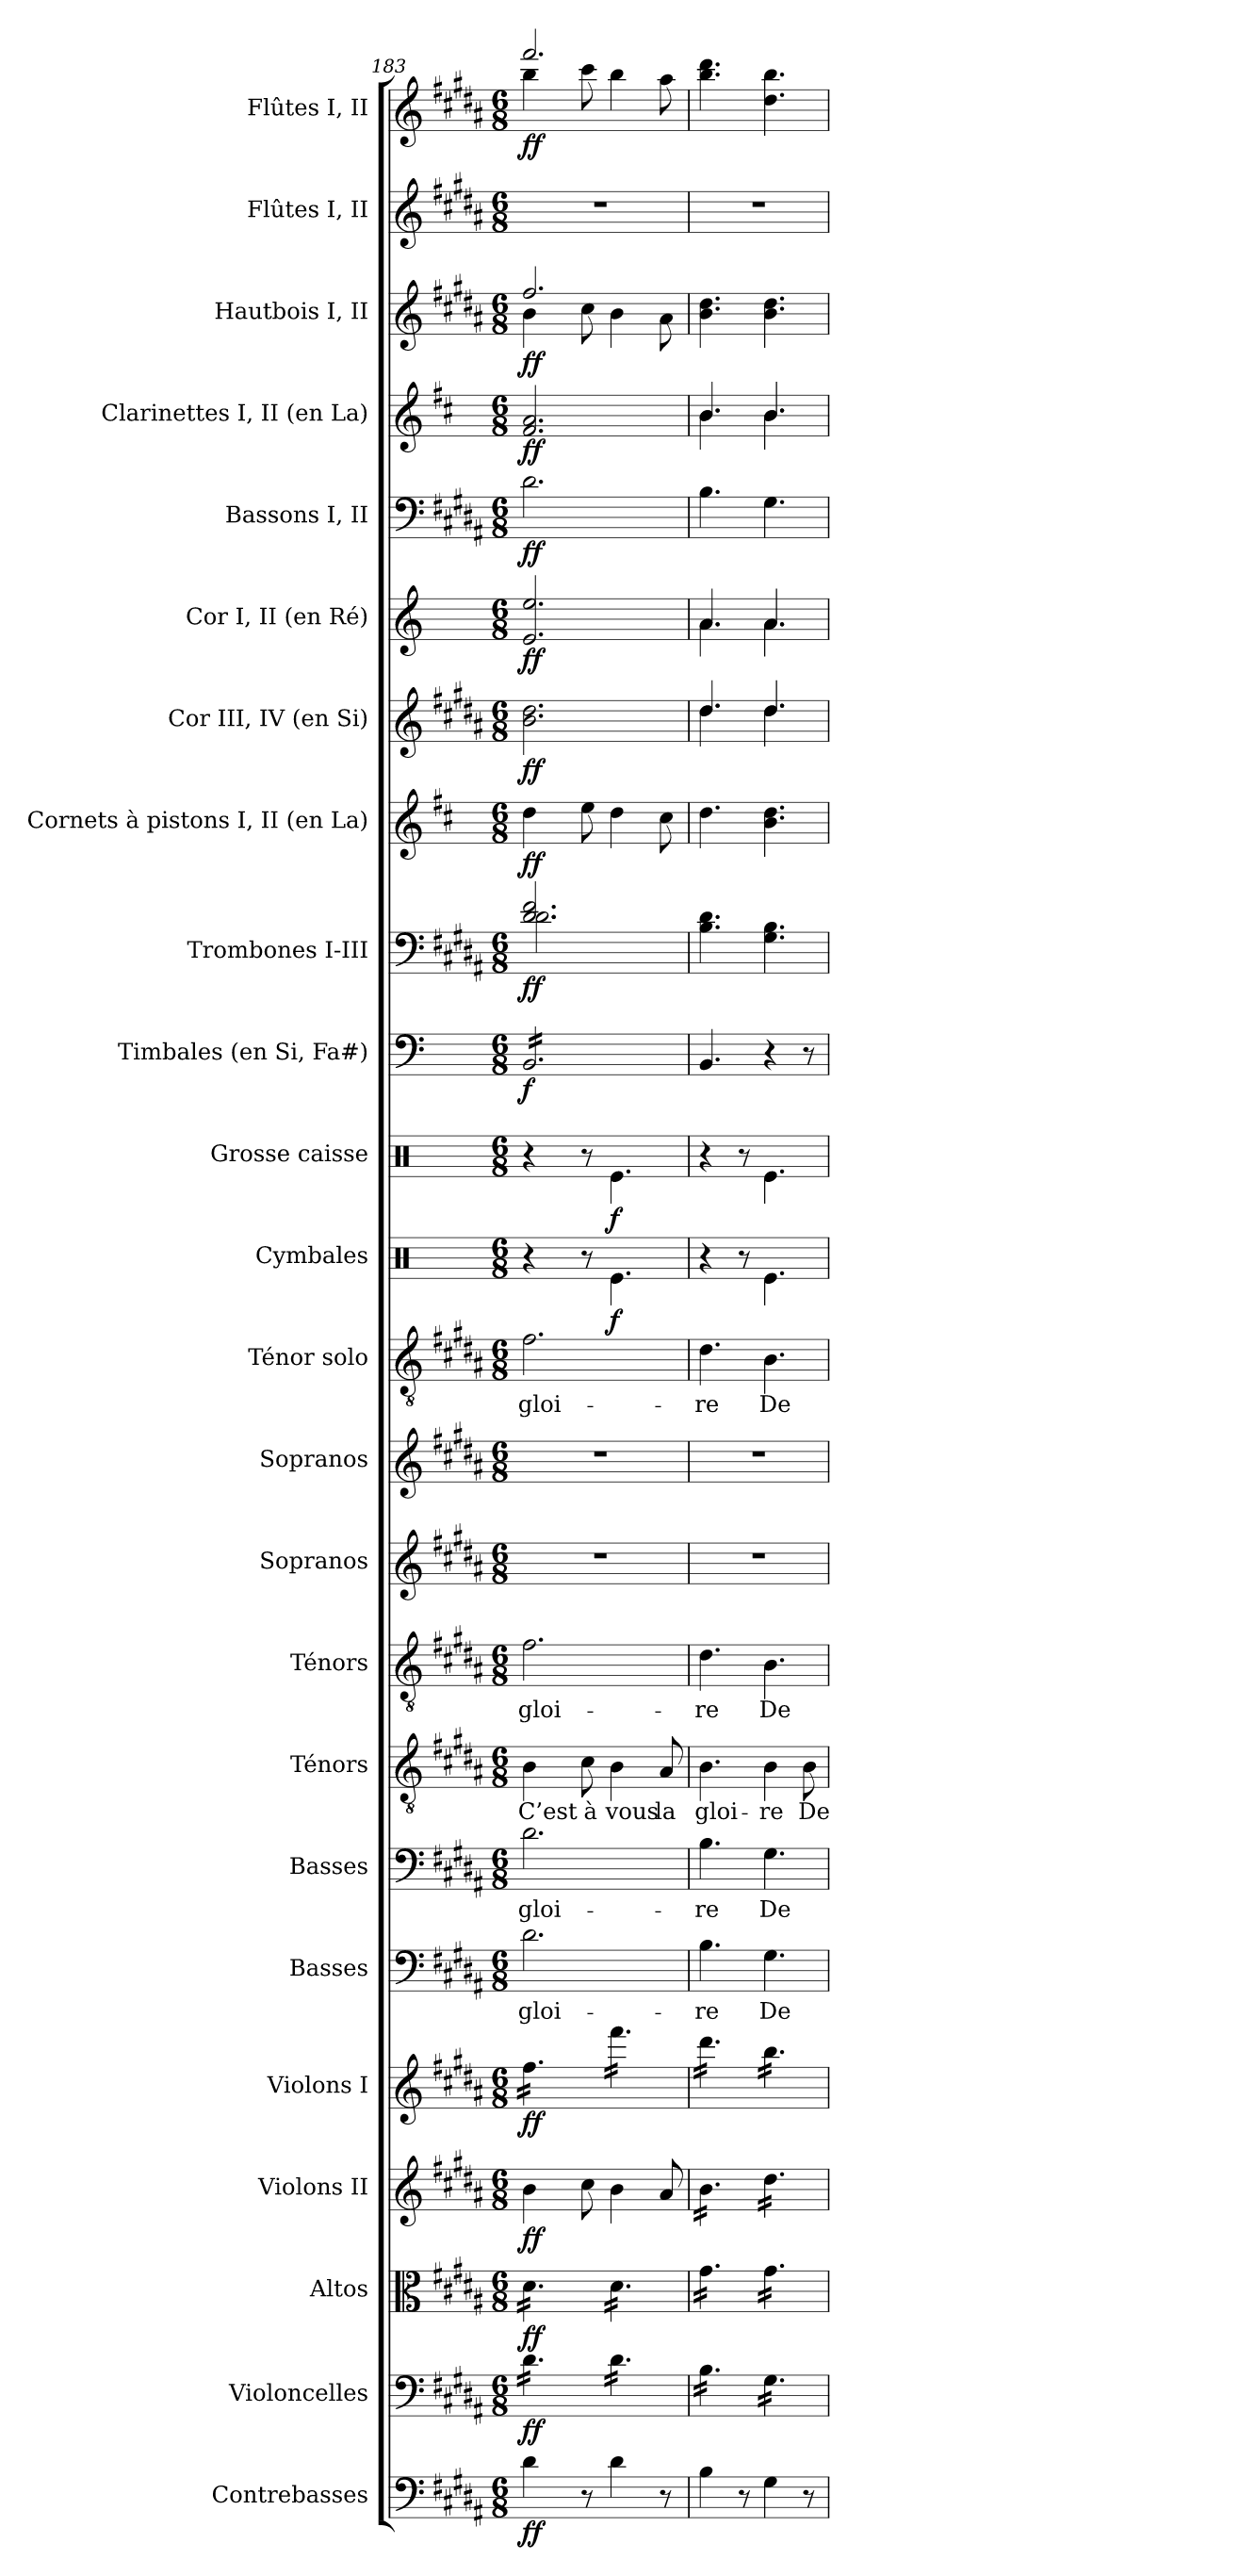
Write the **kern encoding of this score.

**kern	**dynam	**kern	**dynam	**kern	**dynam	**kern	**dynam	**kern	**dynam	**kern	**text	**kern	**text	**kern	**text	**kern	**text	**kern	**kern	**kern	**text	**kern	**dynam	**kern	**dynam	**kern	**dynam	**kern	**dynam	**kern	**dynam	**kern	**dynam	**kern	**dynam	**kern	**dynam	**kern	**dynam	**kern	**dynam	**kern	**kern	**dynam
*part24	*part24	*part23	*part23	*part22	*part22	*part21	*part21	*part20	*part20	*part19	*part19	*part18	*part18	*part17	*part17	*part16	*part16	*part15	*part14	*part13	*part13	*part12	*part12	*part11	*part11	*part10	*part10	*part9	*part9	*part8	*part8	*part7	*part7	*part6	*part6	*part5	*part5	*part4	*part4	*part3	*part3	*part2	*part1	*part1
*staff24	*staff24	*staff23	*staff23	*staff22	*staff22	*staff21	*staff21	*staff20	*staff20	*staff19	*staff19	*staff18	*staff18	*staff17	*staff17	*staff16	*staff16	*staff15	*staff14	*staff13	*staff13	*staff12	*staff12	*staff11	*staff11	*staff10	*staff10	*staff9	*staff9	*staff8	*staff8	*staff7	*staff7	*staff6	*staff6	*staff5	*staff5	*staff4	*staff4	*staff3	*staff3	*staff2	*staff1	*staff1
*I"Contrebasses	*	*I"Violoncelles	*	*I"Altos	*	*I"Violons II	*	*I"Violons I	*	*I"Basses	*	*I"Basses	*	*I"Ténors	*	*I"Ténors	*	*I"Sopranos	*I"Sopranos	*I"Ténor solo	*	*I"Cymbales	*	*I"Grosse caisse	*	*I"Timbales (en Si, Fa#)	*	*I"Trombones I-III	*	*I"Cornets à pistons I, II (en La)	*	*I"Cor III, IV (en Si)	*	*I"Cor I, II (en Ré)	*	*I"Bassons I, II	*	*I"Clarinettes I, II (en La)	*	*I"Hautbois I, II	*	*I"Flûtes I, II	*I"Flûtes I, II	*
*I'Cb.	*	*I'Vlles	*	*I'Altos	*	*I'Vns II	*	*I'Vns I	*	*I'Basses	*	*I'Basses	*	*I'Tén.	*	*I'Tén.	*	*I'Sopr.	*I'Sopr.	*I'Tén. solo	*	*I'Cym.	*	*I'G. c.	*	*I'Timb.	*	*I'Trb.	*	*I'C.à p. (La)	*	*I'Cor (Si)	*	*I'Cor (Ré)	*	*I'Bns	*	*I'Cl. (La)	*	*I'Hb.	*	*I'Fl.	*I'Fl.	*
*clefF4	*	*clefF4	*	*clefC3	*	*clefG2	*	*clefG2	*	*clefF4	*	*clefF4	*	*clefGv2	*	*clefGv2	*	*clefG2	*clefG2	*clefGv2	*	*clefX	*	*clefX	*	*clefF4	*	*clefF4	*	*clefG2	*	*clefG2	*	*clefG2	*	*clefF4	*	*clefG2	*	*clefG2	*	*clefG2	*clefG2	*
*ITrd7c12	*	*	*	*	*	*	*	*	*	*	*	*	*	*ITrd7c12	*	*ITrd7c12	*	*	*	*ITrd7c12	*	*	*	*	*	*	*	*	*	*ITrd2c3	*	*ITrd8c13	*	*ITrd6c10	*	*	*	*ITrd2c3	*	*	*	*	*	*
*k[f#c#g#d#a#]	*	*k[f#c#g#d#a#]	*	*k[f#c#g#d#a#]	*	*k[f#c#g#d#a#]	*	*k[f#c#g#d#a#]	*	*k[f#c#g#d#a#]	*	*k[f#c#g#d#a#]	*	*k[f#c#g#d#a#]	*	*k[f#c#g#d#a#]	*	*k[f#c#g#d#a#]	*k[f#c#g#d#a#]	*k[f#c#g#d#a#]	*	*k[]	*	*k[]	*	*k[]	*	*k[f#c#g#d#a#]	*	*k[f#c#g#d#a#]	*	*k[f#c#g#d#a#]	*	*k[f#c#]	*	*k[f#c#g#d#a#]	*	*k[f#c#g#d#a#]	*	*k[f#c#g#d#a#]	*	*k[f#c#g#d#a#]	*k[f#c#g#d#a#]	*
*B:	*	*B:	*	*B:	*	*B:	*	*B:	*	*B:	*	*B:	*	*B:	*	*B:	*	*B:	*B:	*B:	*	*C:	*	*C:	*	*C:	*	*B:	*	*B:	*	*B:	*	*D:	*	*B:	*	*B:	*	*B:	*	*B:	*B:	*
*M6/8	*	*M6/8	*	*M6/8	*	*M6/8	*	*M6/8	*	*M6/8	*	*M6/8	*	*M6/8	*	*M6/8	*	*M6/8	*M6/8	*M6/8	*	*M6/8	*	*M6/8	*	*M6/8	*	*M6/8	*	*M6/8	*	*M6/8	*	*M6/8	*	*M6/8	*	*M6/8	*	*M6/8	*	*M6/8	*M6/8	*
=183	=183	=183	=183	=183	=183	=183	=183	=183	=183	=183	=183	=183	=183	=183	=183	=183	=183	=183	=183	=183	=183	=183	=183	=183	=183	=183	=183	=183	=183	=183	=183	=183	=183	=183	=183	=183	=183	=183	=183	=183	=183	=183	=183	=183
!	!	!	!	!	!	!	!	!	!	!	!LO:LY:b:color=#000000	!	!	!	!	!	!	!	!	!	!	!	!	!	!	!	!	!	!	!	!	!	!	!	!	!	!	!	!	!	!	!	!	!
!	!	!	!	!	!	!	!	!	!	!	!	!	!LO:LY:b:color=#000000	!	!	!	!	!	!	!	!	!	!	!	!	!	!	!	!	!	!	!	!	!	!	!	!	!	!	!	!	!	!	!
!	!	!	!	!	!	!	!	!	!	!	!	!	!	!	!LO:LY:b:color=#000000	!	!	!	!	!	!	!	!	!	!	!	!	!	!	!	!	!	!	!	!	!	!	!	!	!	!	!	!	!
!	!	!	!	!	!	!	!	!	!	!	!	!	!	!	!	!	!LO:LY:b:color=#000000	!LO:N:vis=1	!LO:N:vis=1	!	!	!	!	!	!	!	!	!	!	!	!	!	!	!	!	!	!	!	!	!	!	!	!	!
!	!	!	!	!	!	!	!	!	!	!	!	!	!	!	!	!	!	!	!	!	!LO:LY:b:color=#000000	!	!	!	!	!	!	!	!	!	!	!	!	!	!	!	!	!	!	!	!	!LO:N:vis=1	!	!
*	*	*	*	*	*	*	*	*	*	*	*	*	*	*	*	*	*	*	*	*	*	*	*	*	*	*	*	*^	*	*	*	*	*	*	*	*	*	*	*	*^	*	*	*^	*
*	*	*tremolo	*	*	*	*	*	*	*	*	*	*	*	*	*	*	*	*	*	*	*	*	*	*	*	*	*	*	*	*	*	*	*	*	*	*	*	*	*	*	*	*	*	*	*	*	*
*	*	*	*	*tremolo	*	*	*	*	*	*	*	*	*	*	*	*	*	*	*	*	*	*	*	*	*	*	*	*	*	*	*	*	*	*	*	*	*	*	*	*	*	*	*	*	*	*	*
*	*	*	*	*	*	*	*	*tremolo	*	*	*	*	*	*	*	*	*	*	*	*	*	*	*	*	*	*	*	*	*	*	*	*	*	*	*	*	*	*	*	*	*	*	*	*	*	*	*
*	*	*	*	*	*	*	*	*	*	*	*	*	*	*	*	*	*	*	*	*	*	*	*	*	*	*tremolo	*	*	*	*	*	*	*	*	*	*	*	*	*	*	*	*	*	*	*	*	*
4D#i\	ff	16d#i\LL	ff	16d#i\LL	ff	4bi\	ff	16ff#i\LL	ff	2.d#i\	gloi-	2.d#i\	gloi-	4BBi\	C’est	2.F#i\	gloi-	2.r	2.r	2.F#i\	gloi-	4r	.	4r	.	16BBi/LL	f	2.d#i/ 2.f#i	2.d#i\	ff	4bi\	ff	2.Bi\ 2.d#i	ff	2.F#i/ 2.f#i	ff	2.d#i\	ff	2.d#i/ 2.f#i	ff	2.ff#i/	4bi\	ff	2.r	2.fff#i/	4bbi\	ff
.	.	16d#i\	.	16d#i\	.	.	.	16ff#i\	.	.	.	.	.	.	.	.	.	.	.	.	.	.	.	.	.	16BBi/	.	.	.	.	.	.	.	.	.	.	.	.	.	.	.	.	.	.	.	.	.
.	.	16d#i\	.	16d#i\	.	.	.	16ff#i\	.	.	.	.	.	.	.	.	.	.	.	.	.	.	.	.	.	16BBi/	.	.	.	.	.	.	.	.	.	.	.	.	.	.	.	.	.	.	.	.	.
.	.	16d#i\	.	16d#i\	.	.	.	16ff#i\	.	.	.	.	.	.	.	.	.	.	.	.	.	.	.	.	.	16BBi/	.	.	.	.	.	.	.	.	.	.	.	.	.	.	.	.	.	.	.	.	.
!	!	!	!	!	!	!	!	!	!	!	!	!	!	!	!LO:LY:b:color=#000000	!	!	!	!	!	!	!	!	!	!	!	!	!	!	!	!	!	!	!	!	!	!	!	!	!	!	!	!	!	!	!	!
8r	.	16d#i\	.	16d#i\	.	8cc#i\	.	16ff#i\	.	.	.	.	.	8C#i\	à	.	.	.	.	.	.	8r	.	8r	.	16BBi/	.	.	.	.	8cc#i\	.	.	.	.	.	.	.	.	.	.	8cc#i\	.	.	.	8ccc#i\	.
.	.	16d#i\JJ	.	16d#i\JJ	.	.	.	16ff#i\JJ	.	.	.	.	.	.	.	.	.	.	.	.	.	.	.	.	.	16BBi/	.	.	.	.	.	.	.	.	.	.	.	.	.	.	.	.	.	.	.	.	.
!	!	!	!	!	!	!	!	!	!	!	!	!	!	!	!LO:LY:b:color=#000000	!	!	!	!	!	!	!	!	!	!	!	!	!	!	!	!	!	!	!	!	!	!	!	!	!	!	!	!	!	!	!	!
4D#i\	.	16d#i\LL	.	16d#i\LL	.	4bi\	.	16fff#i\LL	.	.	.	.	.	4BBi\	vous	.	.	.	.	.	.	4.Rei\	f	4.Rei\	f	16BBi/	.	.	.	.	4bi\	.	.	.	.	.	.	.	.	.	.	4bi\	.	.	.	4bbi\	.
.	.	16d#i\	.	16d#i\	.	.	.	16fff#i\	.	.	.	.	.	.	.	.	.	.	.	.	.	.	.	.	.	16BBi/	.	.	.	.	.	.	.	.	.	.	.	.	.	.	.	.	.	.	.	.	.
.	.	16d#i\	.	16d#i\	.	.	.	16fff#i\	.	.	.	.	.	.	.	.	.	.	.	.	.	.	.	.	.	16BBi/	.	.	.	.	.	.	.	.	.	.	.	.	.	.	.	.	.	.	.	.	.
.	.	16d#i\	.	16d#i\	.	.	.	16fff#i\	.	.	.	.	.	.	.	.	.	.	.	.	.	.	.	.	.	16BBi/	.	.	.	.	.	.	.	.	.	.	.	.	.	.	.	.	.	.	.	.	.
!	!	!	!	!	!	!	!	!	!	!	!	!	!	!	!LO:LY:b:color=#000000	!	!	!	!	!	!	!	!	!	!	!	!	!	!	!	!	!	!	!	!	!	!	!	!	!	!	!	!	!	!	!	!
8r	.	16d#i\	.	16d#i\	.	8a#i/	.	16fff#i\	.	.	.	.	.	8AA#i/	la	.	.	.	.	.	.	.	.	.	.	16BBi/	.	.	.	.	8a#i\	.	.	.	.	.	.	.	.	.	.	8a#i\	.	.	.	8aa#i\	.
.	.	16d#i\JJ	.	16d#i\JJ	.	.	.	16fff#i\JJ	.	.	.	.	.	.	.	.	.	.	.	.	.	.	.	.	.	16BBi/JJ	.	.	.	.	.	.	.	.	.	.	.	.	.	.	.	.	.	.	.	.	.
*	*	*	*	*	*	*	*	*	*	*	*	*	*	*	*	*	*	*	*	*	*	*	*	*	*	*Xtremolo	*	*	*	*	*	*	*	*	*	*	*	*	*	*	*	*	*	*	*	*	*
*	*	*	*	*	*	*	*	*	*	*	*	*	*	*	*	*	*	*	*	*	*	*	*	*	*	*	*	*v	*v	*	*	*	*	*	*	*	*	*	*	*	*v	*v	*	*	*v	*v	*
=184	=184	=184	=184	=184	=184	=184	=184	=184	=184	=184	=184	=184	=184	=184	=184	=184	=184	=184	=184	=184	=184	=184	=184	=184	=184	=184	=184	=184	=184	=184	=184	=184	=184	=184	=184	=184	=184	=184	=184	=184	=184	=184	=184	=184
*	*	*	*	*	*	*	*	*	*	*	*	*	*	*	*	*	*	*	*	*	*	*	*	*	*	*	*	*	*	*	*	*	*	*	*	*	*	*	*	*^	*	*	*^	*
!	!	!	!	!	!	!	!	!	!	!	!LO:LY:b:color=#000000	!	!	!	!	!	!	!	!	!	!	!	!	!	!	!	!	!	!	!	!	!	!	!	!	!	!	!	!	!	!	!	!	!	!	!
*	*	*	*	*	*	*	*	*	*	*	*	*	*	*	*	*	*	*	*	*	*	*	*	*	*	*	*	*	*	*	*	*	*	*	*	*	*	*	*	*v	*v	*	*	*v	*v	*
*	*	*	*	*	*	*	*	*	*	*	*	*	*	*	*	*	*	*	*	*	*	*	*	*	*	*	*	*	*	*	*	*	*	*	*	*	*	*	*	*^	*	*	*^	*
!	!	!	!	!	!	!	!	!	!	!	!	!	!LO:LY:b:color=#000000	!	!	!	!	!	!	!	!	!	!	!	!	!	!	!	!	!	!	!	!	!	!	!	!	!	!	!	!	!	!	!	!	!
*	*	*	*	*	*	*	*	*	*	*	*	*	*	*	*	*	*	*	*	*	*	*	*	*	*	*	*	*	*	*	*	*	*	*	*	*	*	*	*	*v	*v	*	*	*v	*v	*
*	*	*	*	*	*	*	*	*	*	*	*	*	*	*	*	*	*	*	*	*	*	*	*	*	*	*	*	*	*	*	*	*	*	*	*	*	*	*	*	*^	*	*	*^	*
!	!	!	!	!	!	!	!	!	!	!	!	!	!	!	!LO:LY:b:color=#000000	!	!	!	!	!	!	!	!	!	!	!	!	!	!	!	!	!	!	!	!	!	!	!	!	!	!	!	!	!	!	!
*	*	*	*	*	*	*	*	*	*	*	*	*	*	*	*	*	*	*	*	*	*	*	*	*	*	*	*	*	*	*	*	*	*	*	*	*	*	*	*	*v	*v	*	*	*v	*v	*
*	*	*	*	*	*	*	*	*	*	*	*	*	*	*	*	*	*	*	*	*	*	*	*	*	*	*	*	*	*	*	*	*	*	*	*	*	*	*	*	*^	*	*	*^	*
!	!	!	!	!	!	!	!	!	!	!	!	!	!	!	!	!	!LO:LY:b:color=#000000	!LO:N:vis=1	!LO:N:vis=1	!	!	!	!	!	!	!	!	!	!	!	!	!	!	!	!	!	!	!	!	!	!	!	!	!	!	!
*	*	*	*	*	*	*	*	*	*	*	*	*	*	*	*	*	*	*	*	*	*	*	*	*	*	*	*	*	*	*	*	*	*	*	*	*	*	*	*	*v	*v	*	*	*v	*v	*
*	*	*	*	*	*	*	*	*	*	*	*	*	*	*	*	*	*	*	*	*	*	*	*	*	*	*	*	*	*	*	*	*	*	*	*	*	*	*	*	*^	*	*	*^	*
!	!	!	!	!	!	!	!	!	!	!	!	!	!	!	!	!	!	!	!	!	!LO:LY:b:color=#000000	!	!	!	!	!	!	!	!	!	!	!	!	!	!	!	!	!	!	!	!	!	!LO:N:vis=1	!	!	!
*	*	*	*	*	*	*	*	*	*	*	*	*	*	*	*	*	*	*	*	*	*	*	*	*	*	*	*	*	*	*	*	*^	*	*^	*	*	*	*^	*	*v	*v	*	*	*v	*v	*
*	*	*	*	*	*	*tremolo	*	*	*	*	*	*	*	*	*	*	*	*	*	*	*	*	*	*	*	*	*	*	*	*	*	*	*	*	*	*	*	*	*	*	*	*	*	*	*	*	*
4BBi\	.	16Bi\LL	.	16g#i\LL	.	16bi\LL	.	16ddd#i\LL	.	4.Bi\	-re	4.Bi\	-re	4.BBi\	gloi-	4.D#i\	-re	2.r	2.r	4.D#i\	-re	4r	.	4r	.	4.BBi/	.	4.Bi\ 4.d#i	.	4.bi\	.	4.d#i/	4.d#i\	.	4.Bi/	4.Bi\	.	4.Bi\	.	4.g#i/	4.g#i\	.	4.bi\ 4.dd#i	.	2.r	4.bbi\ 4.ddd#i	.
.	.	16Bi\	.	16g#i\	.	16bi\	.	16ddd#i\	.	.	.	.	.	.	.	.	.	.	.	.	.	.	.	.	.	.	.	.	.	.	.	.	.	.	.	.	.	.	.	.	.	.	.	.	.	.	.
.	.	16Bi\	.	16g#i\	.	16bi\	.	16ddd#i\	.	.	.	.	.	.	.	.	.	.	.	.	.	.	.	.	.	.	.	.	.	.	.	.	.	.	.	.	.	.	.	.	.	.	.	.	.	.	.
.	.	16Bi\	.	16g#i\	.	16bi\	.	16ddd#i\	.	.	.	.	.	.	.	.	.	.	.	.	.	.	.	.	.	.	.	.	.	.	.	.	.	.	.	.	.	.	.	.	.	.	.	.	.	.	.
8r	.	16Bi\	.	16g#i\	.	16bi\	.	16ddd#i\	.	.	.	.	.	.	.	.	.	.	.	.	.	8r	.	8r	.	.	.	.	.	.	.	.	.	.	.	.	.	.	.	.	.	.	.	.	.	.	.
.	.	16Bi\JJ	.	16g#i\JJ	.	16bi\JJ	.	16ddd#i\JJ	.	.	.	.	.	.	.	.	.	.	.	.	.	.	.	.	.	.	.	.	.	.	.	.	.	.	.	.	.	.	.	.	.	.	.	.	.	.	.
!	!	!	!	!	!	!	!	!	!	!	!LO:LY:b:color=#000000	!	!	!	!	!	!	!	!	!	!	!	!	!	!	!	!	!	!	!	!	!	!	!	!	!	!	!	!	!	!	!	!	!	!	!	!
!	!	!	!	!	!	!	!	!	!	!	!	!	!LO:LY:b:color=#000000	!	!	!	!	!	!	!	!	!	!	!	!	!	!	!	!	!	!	!	!	!	!	!	!	!	!	!	!	!	!	!	!	!	!
!	!	!	!	!	!	!	!	!	!	!	!	!	!	!	!LO:LY:b:color=#000000	!	!	!	!	!	!	!	!	!	!	!	!	!	!	!	!	!	!	!	!	!	!	!	!	!	!	!	!	!	!	!	!
!	!	!	!	!	!	!	!	!	!	!	!	!	!	!	!	!	!LO:LY:b:color=#000000	!	!	!	!	!	!	!	!	!	!	!	!	!	!	!	!	!	!	!	!	!	!	!	!	!	!	!	!	!	!
!	!	!	!	!	!	!	!	!	!	!	!	!	!	!	!	!	!	!	!	!	!LO:LY:b:color=#000000	!	!	!	!	!	!	!	!	!	!	!	!	!	!	!	!	!	!	!	!	!	!	!	!	!	!
4GG#i\	.	16G#i\LL	.	16g#i\LL	.	16dd#i\LL	.	16bbi\LL	.	4.G#i\	De	4.G#i\	De	4BBi\	-re	4.BBi\	De	.	.	4.BBi\	De	4.Rei\	.	4.Rei\	.	4r	.	4.G#i\ 4.Bi	.	4.g#i\ 4.bi	.	4.d#i/	4.d#i\	.	4.Bi/	4.Bi\	.	4.G#i\	.	4.g#i/	4.g#i\	.	4.bi\ 4.dd#i	.	.	4.dd#i\ 4.bbi	.
.	.	16G#i\	.	16g#i\	.	16dd#i\	.	16bbi\	.	.	.	.	.	.	.	.	.	.	.	.	.	.	.	.	.	.	.	.	.	.	.	.	.	.	.	.	.	.	.	.	.	.	.	.	.	.	.
.	.	16G#i\	.	16g#i\	.	16dd#i\	.	16bbi\	.	.	.	.	.	.	.	.	.	.	.	.	.	.	.	.	.	.	.	.	.	.	.	.	.	.	.	.	.	.	.	.	.	.	.	.	.	.	.
.	.	16G#i\	.	16g#i\	.	16dd#i\	.	16bbi\	.	.	.	.	.	.	.	.	.	.	.	.	.	.	.	.	.	.	.	.	.	.	.	.	.	.	.	.	.	.	.	.	.	.	.	.	.	.	.
!	!	!	!	!	!	!	!	!	!	!	!	!	!	!	!LO:LY:b:color=#000000	!	!	!	!	!	!	!	!	!	!	!	!	!	!	!	!	!	!	!	!	!	!	!	!	!	!	!	!	!	!	!	!
8r	.	16G#i\	.	16g#i\	.	16dd#i\	.	16bbi\	.	.	.	.	.	8BBi\	De	.	.	.	.	.	.	.	.	.	.	8r	.	.	.	.	.	.	.	.	.	.	.	.	.	.	.	.	.	.	.	.	.
.	.	16G#i\JJ	.	16g#i\JJ	.	16dd#i\JJ	.	16bbi\JJ	.	.	.	.	.	.	.	.	.	.	.	.	.	.	.	.	.	.	.	.	.	.	.	.	.	.	.	.	.	.	.	.	.	.	.	.	.	.	.
*	*	*	*	*	*	*	*	*Xtremolo	*	*	*	*	*	*	*	*	*	*	*	*	*	*	*	*	*	*	*	*	*	*	*	*	*	*	*	*	*	*	*	*	*	*	*	*	*	*	*
*	*	*	*	*	*	*Xtremolo	*	*	*	*	*	*	*	*	*	*	*	*	*	*	*	*	*	*	*	*	*	*	*	*	*	*	*	*	*	*	*	*	*	*	*	*	*	*	*	*	*
*	*	*	*	*Xtremolo	*	*	*	*	*	*	*	*	*	*	*	*	*	*	*	*	*	*	*	*	*	*	*	*	*	*	*	*	*	*	*	*	*	*	*	*	*	*	*	*	*	*	*
*	*	*Xtremolo	*	*	*	*	*	*	*	*	*	*	*	*	*	*	*	*	*	*	*	*	*	*	*	*	*	*	*	*	*	*	*	*	*	*	*	*	*	*	*	*	*	*	*	*	*
*	*	*	*	*	*	*	*	*	*	*	*	*	*	*	*	*	*	*	*	*	*	*	*	*	*	*	*	*	*	*	*	*v	*v	*	*	*	*	*	*	*v	*v	*	*	*	*	*	*
*	*	*	*	*	*	*	*	*	*	*	*	*	*	*	*	*	*	*	*	*	*	*	*	*	*	*	*	*	*	*	*	*	*	*v	*v	*	*	*	*	*	*	*	*	*	*
=	=	=	=	=	=	=	=	=	=	=	=	=	=	=	=	=	=	=	=	=	=	=	=	=	=	=	=	=	=	=	=	=	=	=	=	=	=	=	=	=	=	=	=	=
*-	*-	*-	*-	*-	*-	*-	*-	*-	*-	*-	*-	*-	*-	*-	*-	*-	*-	*-	*-	*-	*-	*-	*-	*-	*-	*-	*-	*-	*-	*-	*-	*-	*-	*-	*-	*-	*-	*-	*-	*-	*-	*-	*-	*-
